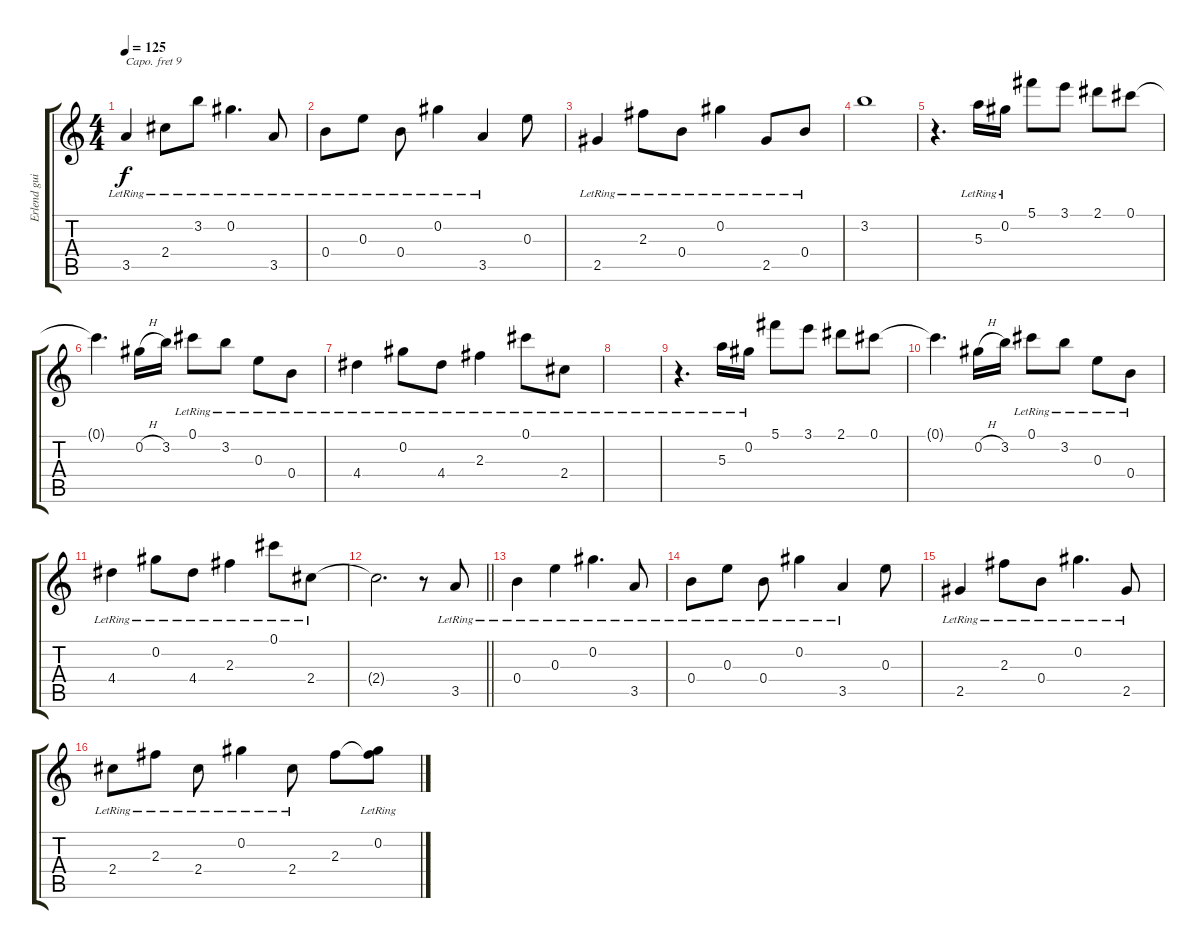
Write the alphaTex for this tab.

\track ("Erlend guitar (Capo 9)" "Erlend gui") {instrument acousticguitarnylon}
\staff {score tabs}
\capo 9
\tuning (E4 B3 G3 D3 A2 E2) {hide}
\ts (4 4)
\tempo 125
\clef g2
\ks c
3.5{lr}.4{dy f} 2.4{lr}.8 3.2{lr}.8 0.2{lr}.4{d} 3.5{lr}.8 |
0.4{lr}.8 0.3{lr}.8 0.4{lr}.8 0.2{lr}.4 3.5{lr}.4 0.3.8 |
2.5{lr}.4 2.3{lr}.8 0.4{lr}.8 0.2{lr}.4 2.5{lr}.8 0.4{lr}.8 |
3.2.1 |
r.4{d} 5.3{lr}.16 0.2{lr}.16 5.1.8 3.1.8 2.1.8 0.1.8 |
0.1{t}.4{d} 0.2{h}.16 3.2.16 0.1{lr}.8 3.2{lr}.8 0.3{lr}.8 0.4{lr}.8 |
4.4{lr}.4 0.2{lr}.8 4.4{lr}.8 2.3{lr}.4 0.1{lr}.8 2.4{lr}.8 |
|
r.4{d} 5.3{lr}.16 0.2{lr}.16 5.1.8 3.1.8 2.1.8 0.1.8 |
0.1{t}.4{d} 0.2{h}.16 3.2.16 0.1{lr}.8 3.2{lr}.8 0.3{lr}.8 0.4{lr}.8 |
4.4{lr}.4 0.2{lr}.8 4.4{lr}.8 2.3{lr}.4 0.1{lr}.8 2.4{lr}.8 |
\barLineRight lightlight
2.4{t}.2{d} r.8 3.5{lr}.8 |
0.4{lr}.4 0.3{lr}.4 0.2{lr}.4{d} 3.5{lr}.8 |
0.4{lr}.8 0.3{lr}.8 0.4{lr}.8 0.2{lr}.4 3.5{lr}.4 0.3.8 |
2.5{lr}.4 2.3{lr}.8 0.4{lr}.8 0.2{lr}.4{d} 2.5{lr}.8 |
2.4{lr}.8 2.3{lr}.8 2.4{lr}.8 0.2{lr}.4 2.4{lr}.8 2.3.8 (0.2{lr} 2.3{t}).8
